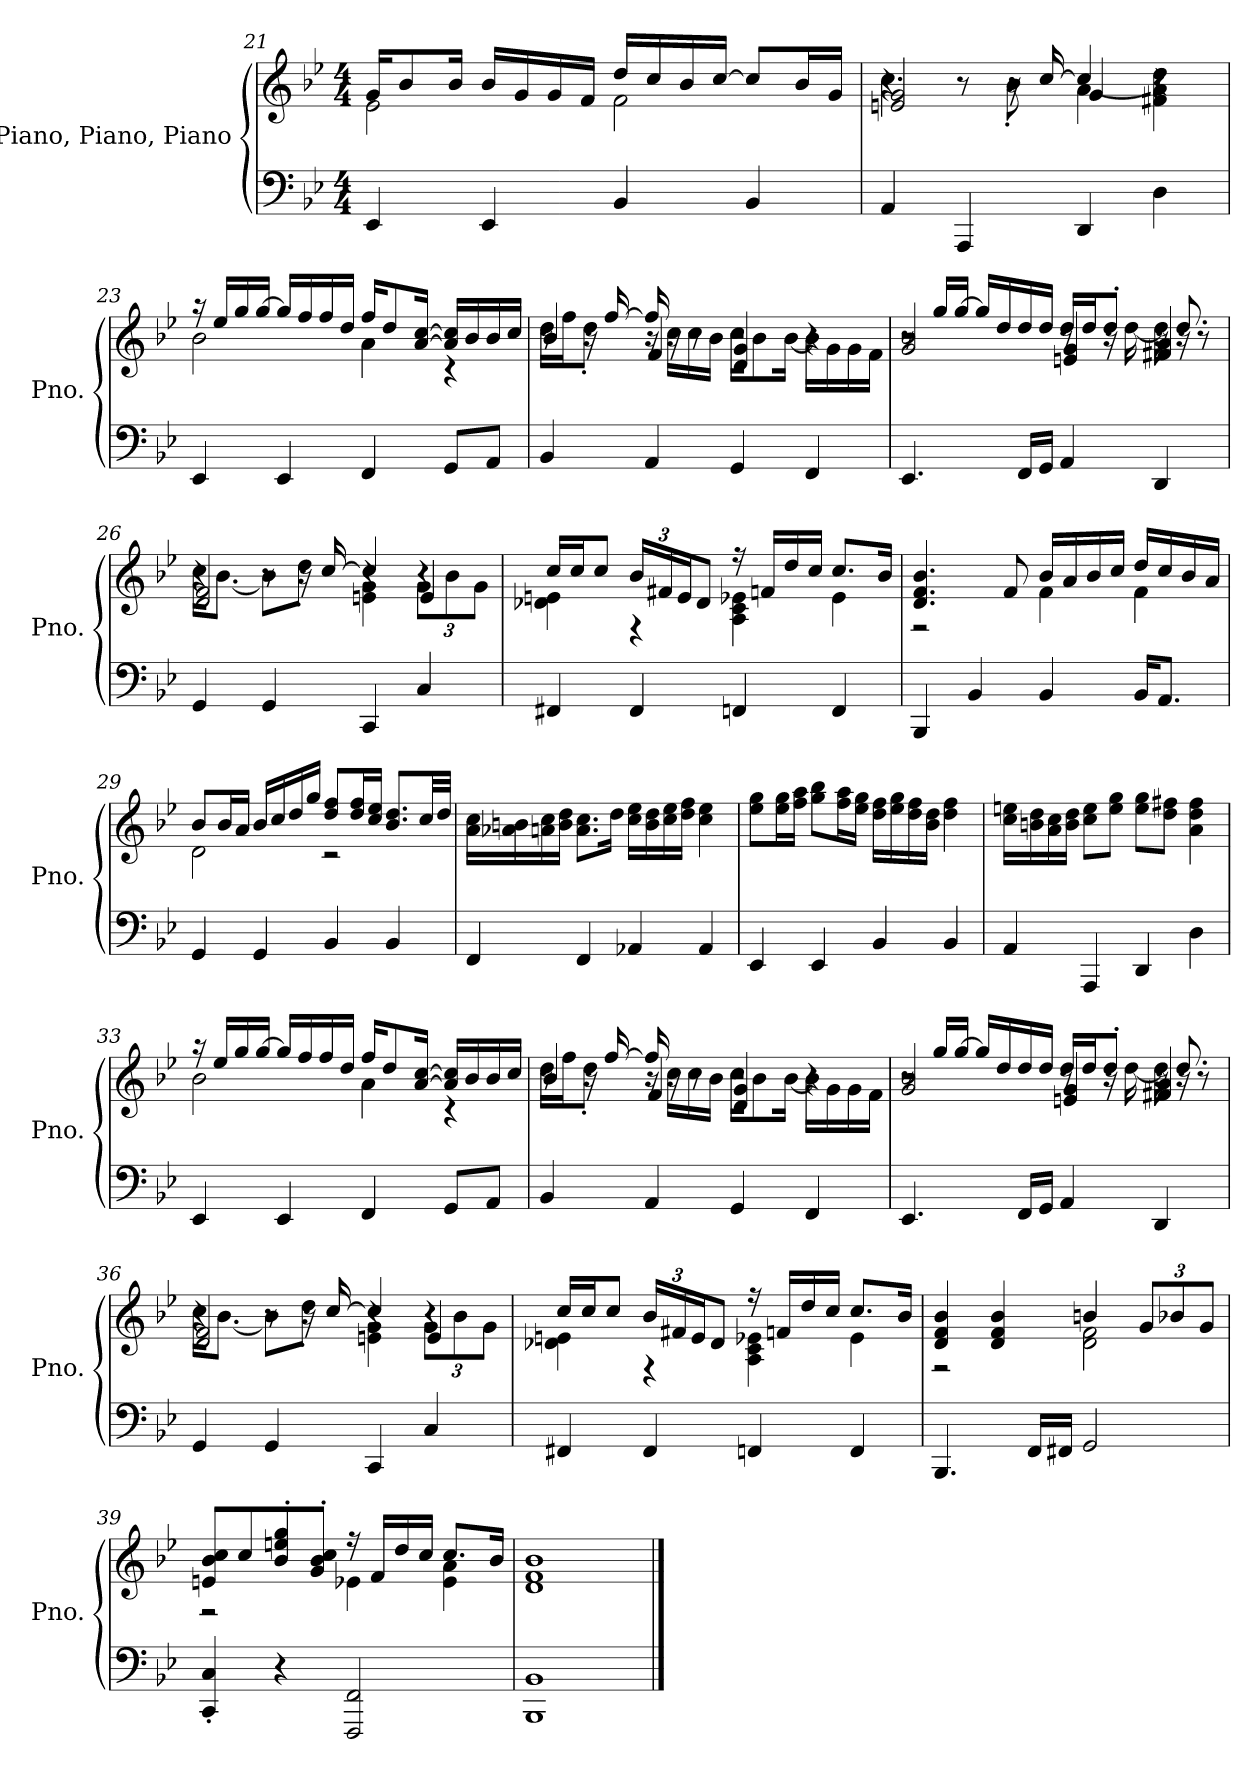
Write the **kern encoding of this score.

**kern	**kern
*part1	*part1
*staff2	*staff1
*I"Piano, Piano, Piano	*
*I'Pno.	*
*clefF4	*clefG2
*k[b-e-]	*k[b-e-]
*M4/4	*M4/4
=21	=21
*	*^
4EE-/	16g/KL	2e-\
.	8b-/	.
.	16b-/Jk	.
4EE-/	16b-/LL	.
.	16g/	.
.	16g/	.
.	16f/JJ	.
4BB-/	16dd/LL	2f\
.	16cc/	.
.	16b-/	.
.	[16cc/JJ	.
4BB-/	8cc/L]	.
.	16b-/L	.
.	16g/JJ	.
!!LO:LB:g=z
=22	=22	=22
*	*	*^
4AA/	4r	4.cc\	2en/ 2g/
4AAA/	8r	.	.
.	16r	8b-'\	.
.	[16cc/	.	.
4DD/	4cc/]	[4a\	4g/
4D\	4r	4f#X\ 4a\] 4dd\	4r
*	*	*v	*v
=23	=23	=23
4EE-/	16r	2b-\
.	16ee-/LL	.
.	16gg/	.
.	[16gg/JJ	.
4EE-/	16gg/LL]	.
.	16ff/	.
.	16ff/	.
.	16dd/JJ	.
4FF/	16ff/KL	4a\
.	8dd/	.
.	[16a/ [16cc/Jk	.
8GG/L	16a/] 16cc/]LL	4r
.	16b-/	.
8AA/J	16b-/	.
.	16cc/JJ	.
=24	=24	=24
*	*	*^
4BB-/	8r	16dd\LL	4b-/
.	.	16ff\J	.
.	16r	8dd'\J	.
.	[16ff/	.	.
4AA/	16ff/]	16r	4f/
.	16r	16cc\LL	.
.	8r	16cc\	.
.	.	16b-\JJ	.
4GG/	2r	16cc\KL	4d/ 4g/
.	.	8b-\	.
.	.	[16b-\Jk	.
4FF/	.	16b-\LL]	4r
.	.	16g\	.
.	.	16g\	.
.	.	16f\JJ	.
!!LO:LB:g=z	!!	!!
=25	=25	=25	=25
4.EE-/	8r	2r	2g/ 2b-/
.	16gg/LL	.	.
.	[16gg/JJ	.	.
.	16gg/LL]	.	.
.	16dd/	.	.
16FF/LL	16dd/	.	.
16GG/JJ	16dd/JJ	.	.
4AA/	16dd/LL	8r	4en/ 4g/
.	16dd/J	.	.
.	8dd'/J	16r	.
.	.	[16dd\	.
4DD/	16r	16dd\]	4f#X/ 4a/
.	8.dd/	16r	.
.	.	8r	.
=26	=26	=26	=26
4GG/	4r	16cc\KL	2d/ 2f/
.	.	[8.b-\J	.
4GG/	8r	8b-\L]	.
.	16r	8dd'\J	.
.	[16cc/	.	.
4CC/	4cc/]	4en\ 4g\	4r
*	*	*Xbrackettup	*
4C/	4r	12g\L	4e/
.	.	12b-\	.
.	.	12g\J	.
*	*	*v	*v
!!LO:LB:g=z
=27	=27	=27
4FF#X/	16cc/LL	4d-X\ 4en\
.	16cc/J	.
.	8cc/J	.
4FF#/	24b-/LL	4r
.	24f#X/	.
.	24e/J	.
.	8d-/J	.
4FFn/	16r	4A\ 4c\ 4e-X\
.	16fn/LL	.
.	16dd/	.
.	16cc/JJ	.
4FF/	8.cc/L	4e-\
.	16b-/Jk	.
=28	=28	=28
4BBB-/	4.d/ 4.f/ 4.b-/	2r
4BB-/	.	.
.	8f/	.
4BB-/	16b-/LL	4f\
.	16a/	.
.	16b-/	.
.	16cc/JJ	.
16BB-/KL	16dd/LL	4f\
8.AA/J	16cc/	.
.	16b-/	.
.	16a/JJ	.
=29	=29	=29
4GG/	8b-/L	2d\
.	16b-/L	.
.	16a/JJ	.
4GG/	16b-/LL	.
.	16cc/	.
.	16dd/	.
.	16gg/JJ	.
4BB-/	8dd/ 8ff/L	2r
.	16dd/ 16ff/L	.
.	16cc/ 16ee-/JJ	.
4BB-/	8.b-/ 8.dd/L	.
.	32cc/LL	.
.	32dd/JJJ	.
*	*v	*v
!!LO:LB:g=z
=30	=30
4FF/	16a\ 16cc\LL
.	16a-X\ 16bn\
.	16an\ 16cc\
.	16b\ 16dd\JJ
4FF/	8.a\ 8.cc\L
.	16dd\Jk
4AA-X/	16cc\ 16ee-\LL
.	16b\ 16dd\
.	16cc\ 16ee-\
.	16dd\ 16ff\JJ
4AA-/	4cc\ 4ee-\
=31	=31
4EE-/	8ee-\ 8gg\L
.	16ee-\ 16gg\L
.	16ff\ 16aa\JJ
4EE-/	8gg\ 8bb-\L
.	16ff\ 16aa\L
.	16ee-\ 16gg\JJ
4BB-/	16dd\ 16ff\LL
.	16ee-\ 16gg\
.	16dd\ 16ff\
.	16b-\ 16dd\JJ
4BB-/	4dd\ 4ff\
=32	=32
4AA/	16cc\ 16een\LL
.	16bn\ 16dd\
.	16a\ 16cc\
.	16b\ 16dd\JJ
4AAA/	8cc\ 8ee\L
.	8ee\ 8gg\J
4DD/	8ee\ 8gg\L
.	8dd\ 8ff#X\J
4D\	4a\ 4dd\ 4ff#\
!!LO:PB:g=z
=33	=33
*	*^
4EE-/	16r	2b-\
.	16ee-/LL	.
.	16gg/	.
.	[16gg/JJ	.
4EE-/	16gg/LL]	.
.	16ff/	.
.	16ff/	.
.	16dd/JJ	.
4FF/	16ff/KL	4a\
.	8dd/	.
.	[16a/ [16cc/Jk	.
8GG/L	16a/] 16cc/]LL	4r
.	16b-/	.
8AA/J	16b-/	.
.	16cc/JJ	.
=34	=34	=34
*	*	*^
4BB-/	8r	16dd\LL	4b-/
.	.	16ff\J	.
.	16r	8dd'\J	.
.	[16ff/	.	.
4AA/	16ff/]	16r	4f/
.	16r	16cc\LL	.
.	8r	16cc\	.
.	.	16b-\JJ	.
4GG/	2r	16cc\KL	4d/ 4g/
.	.	8b-\	.
.	.	[16b-\Jk	.
4FF/	.	16b-\LL]	4r
.	.	16g\	.
.	.	16g\	.
.	.	16f\JJ	.
!!LO:LB:g=z	!!	!!
=35	=35	=35	=35
4.EE-/	8r	2r	2g/ 2b-/
.	16gg/LL	.	.
.	[16gg/JJ	.	.
.	16gg/LL]	.	.
.	16dd/	.	.
16FF/LL	16dd/	.	.
16GG/JJ	16dd/JJ	.	.
4AA/	16dd/LL	8r	4en/ 4g/
.	16dd/J	.	.
.	8dd'/J	16r	.
.	.	[16dd\	.
4DD/	16r	16dd\]	4f#X/ 4a/
.	8.dd/	16r	.
.	.	8r	.
=36	=36	=36	=36
4GG/	4r	16cc\KL	2d/ 2f/
.	.	[8.b-\J	.
4GG/	8r	8b-\L]	.
.	16r	8dd'\J	.
.	[16cc/	.	.
4CC/	4cc/]	4en\ 4g\	4r
4C/	4r	12g\L	4e/
.	.	12b-\	.
.	.	12g\J	.
*	*	*v	*v
!!LO:LB:g=z
=37	=37	=37
4FF#X/	16cc/LL	4d-X\ 4en\
.	16cc/J	.
.	8cc/J	.
4FF#/	24b-/LL	4r
.	24f#X/	.
.	24e/J	.
.	8d-/J	.
4FFn/	16r	4A\ 4c\ 4e-X\
.	16fn/LL	.
.	16dd/	.
.	16cc/JJ	.
4FF/	8.cc/L	4e-\
.	16b-/Jk	.
=38	=38	=38
4.BBB-/	4d/ 4f/ 4b-/	2r
.	4d/ 4f/ 4b-/	.
16FF/LL	.	.
16FF#X/JJ	.	.
2GG/	4bn/	2d\ 2f\
.	12g/L	.
.	12b-X/	.
.	12g/J	.
=39	=39	=39
4CC/' 4C/'	8en/ 8b-/ 8cc/L	2r
.	8cc/	.
4r	8b-/' 8een/' 8gg/'	.
.	8g/' 8b-/' 8cc/'J	.
2FFF/ 2FF/	16r	4e-X\
.	16f/LL	.
.	16dd/	.
.	16cc/JJ	.
.	8.cc/L	4e-\ 4a\
.	16b-/Jk	.
*	*v	*v
=40	=40
1BBB- 1BB-	1d 1f 1b-
==	==
*-	*-
